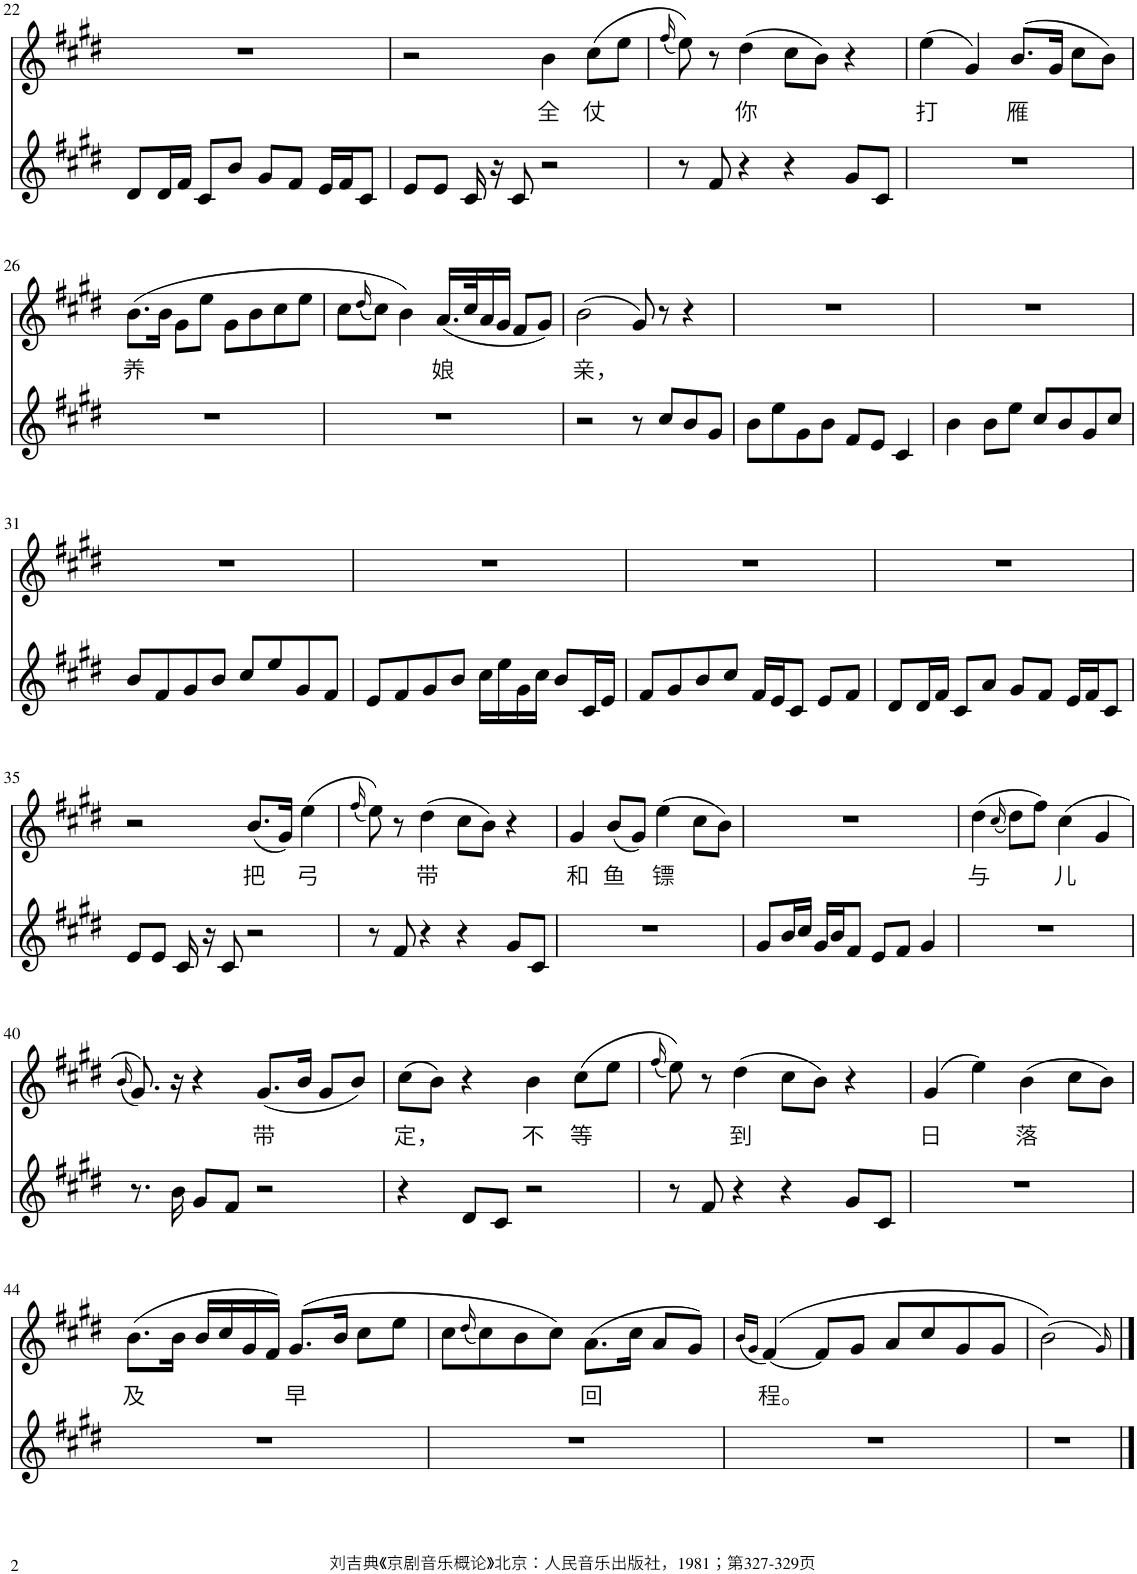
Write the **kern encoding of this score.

**kern	**kern	**text
*part2	*part1	*part1
*staff2	*staff1	*staff1
*I"Piano	*I"Piano	*
*I'Pno	*I'Pno	*
!!LO:PB:g=z
*clefG2	*clefG2	*
*k[f#c#g#d#]	*k[f#c#g#d#]	*
*M4/4	*M4/4	*
=22	=22	=22
8d#/L	1r	.
16d#/L	.	.
16f#/JJ	.	.
8c#/L	.	.
8b/J	.	.
8g#/L	.	.
8f#/J	.	.
16e/LL	.	.
16f#/J	.	.
8c#/J	.	.
=23	=23	=23
8e/L	2r	.
8e/J	.	.
16c#/	.	.
16r	.	.
8c#/	.	.
!	!	!LO:LY:b
2r	4b\	全
!	!	!LO:LY:b
.	(8cc#\L	仗
.	8ee\J	.
=24	=24	=24
.	(16qff#/	.
8r	8ee\))	.
8f#/	8r	.
!	!	!LO:LY:b
4r	(4dd#\	你
4r	8cc#\L	.
.	8b\J)	.
8g#/L	4r	.
8c#/J	.	.
=25	=25	=25
!	!	!LO:LY:b
1r	(4ee\	打
.	4g#/)	.
!	!	!LO:LY:b
.	(8.b/L	雁
.	16g#/Jk	.
.	8cc#\L	.
.	8b\J)	.
!!LO:LB:g=z
=26	=26	=26
!	!	!LO:LY:b
1r	(8.b\L	养
.	16b\Jk	.
.	8g#\L	.
.	8ee\J	.
.	8g#\L	.
.	8b\	.
.	8cc#\	.
.	8ee\J	.
=27	=27	=27
1r	8cc#\L	.
.	(16qdd#/	.
.	8cc#\J)	.
.	4b\)	.
!	!	!LO:LY:b
.	(16.a/LL	娘
.	32cc#/K	.
.	16a/	.
.	16g#/JJ	.
.	8f#/L	.
.	8g#/J)	.
=28	=28	=28
!	!	!LO:LY:b
2r	(2b\	亲，
8r	8g#/)	.
8cc#/L	8r	.
8b/	4r	.
8g#/J	.	.
=29	=29	=29
8b\L	1r	.
8ee\	.	.
8g#\	.	.
8b\J	.	.
8f#/L	.	.
8e/J	.	.
4c#/	.	.
=30	=30	=30
4b\	1r	.
8b\L	.	.
8ee\J	.	.
8cc#/L	.	.
8b/	.	.
8g#/	.	.
8cc#/J	.	.
!!LO:LB:g=z
=31	=31	=31
8b/L	1r	.
8f#/	.	.
8g#/	.	.
8b/J	.	.
8cc#/L	.	.
8ee/	.	.
8g#/	.	.
8f#/J	.	.
=32	=32	=32
8e/L	1r	.
8f#/	.	.
8g#/	.	.
8b/J	.	.
16cc#\LL	.	.
16ee\	.	.
16g#\	.	.
16cc#\JJ	.	.
8b/L	.	.
16c#/L	.	.
16e/JJ	.	.
=33	=33	=33
8f#/L	1r	.
8g#/	.	.
8b/	.	.
8cc#/J	.	.
16f#/LL	.	.
16e/J	.	.
8c#/J	.	.
8e/L	.	.
8f#/J	.	.
=34	=34	=34
8d#/L	1r	.
16d#/L	.	.
16f#/JJ	.	.
8c#/L	.	.
8a/J	.	.
8g#/L	.	.
8f#/J	.	.
16e/LL	.	.
16f#/J	.	.
8c#/J	.	.
!!LO:LB:g=z
=35	=35	=35
8e/L	2r	.
8e/J	.	.
16c#/	.	.
16r	.	.
8c#/	.	.
!	!	!LO:LY:b
2r	(8.b/L	把
.	16g#/Jk)	.
!	!	!LO:LY:b
.	(4ee\	弓
=36	=36	=36
.	(16qff#/	.
8r	8ee\))	.
8f#/	8r	.
!	!	!LO:LY:b
4r	(4dd#\	带
4r	8cc#\L	.
.	8b\J)	.
8g#/L	4r	.
8c#/J	.	.
=37	=37	=37
!	!	!LO:LY:b
1r	4g#/	和
!	!	!LO:LY:b
.	(8b/L	鱼
.	8g#/J)	.
!	!	!LO:LY:b
.	(4ee\	镖
.	8cc#\L	.
.	8b\J)	.
=38	=38	=38
8g#/L	1r	.
16b/L	.	.
16cc#/JJ	.	.
16g#/LL	.	.
16b/J	.	.
8f#/J	.	.
8e/L	.	.
8f#/J	.	.
4g#/	.	.
=39	=39	=39
!	!	!LO:LY:b
1r	(4dd#\	与
.	(16qcc#/	.
.	8dd#\L)	.
.	8ff#\J)	.
!	!	!LO:LY:b
.	(4cc#\	儿
.	4g#/	.
!!LO:LB:g=z
=40	=40	=40
.	(16qb/	.
8.r	8.g#/))	.
16b\	16r	.
8g#/L	4r	.
8f#/J	.	.
!	!	!LO:LY:b
2r	(8.g#/L	带
.	16b/Jk	.
.	8g#/L	.
.	8b/J)	.
=41	=41	=41
!	!	!LO:LY:b
4r	(8cc#\L	定，
.	8b\J)	.
8d#/L	4r	.
8c#/J	.	.
!	!	!LO:LY:b
2r	4b\	不
!	!	!LO:LY:b
.	(8cc#\L	等
.	8ee\J	.
=42	=42	=42
.	(16qff#/	.
8r	8ee\))	.
8f#/	8r	.
!	!	!LO:LY:b
4r	(4dd#\	到
4r	8cc#\L	.
.	8b\J)	.
8g#/L	4r	.
8c#/J	.	.
=43	=43	=43
!	!	!LO:LY:b
1r	(4g#/	日
.	4ee\)	.
!	!	!LO:LY:b
.	(4b\	落
.	8cc#\L	.
.	8b\J)	.
!!LO:LB:g=z
=44	=44	=44
!	!	!LO:LY:b
1r	(8.b\L	及
.	16b\Jk	.
.	16b/LL	.
.	16cc#/	.
.	16g#/	.
.	16f#/JJ)	.
!	!	!LO:LY:b
.	(8.g#/L	早
.	16b/Jk	.
.	8cc#\L	.
.	8ee\J	.
=45	=45	=45
1r	8cc#\L	.
.	(16qdd#/	.
.	8cc#\)	.
.	8b\	.
.	8cc#\J)	.
!	!	!LO:LY:b
.	(8.a\L	回
.	16cc#\Jk	.
.	8a/L	.
.	8g#/J)	.
=46	=46	=46
.	(16qb/LL	.
.	16qg#/JJ	.
!	!	!LO:LY:b
1r	([4f#/)	程。
.	8f#/L]	.
.	8g#/J	.
.	8a/L	.
.	8cc#/	.
.	8g#/	.
.	8g#/J	.
=47	=47	=47
1r	(2b\)	.
.	16qg#/)	.
.	2ryy	.
==	==	==
*-	*-	*-
